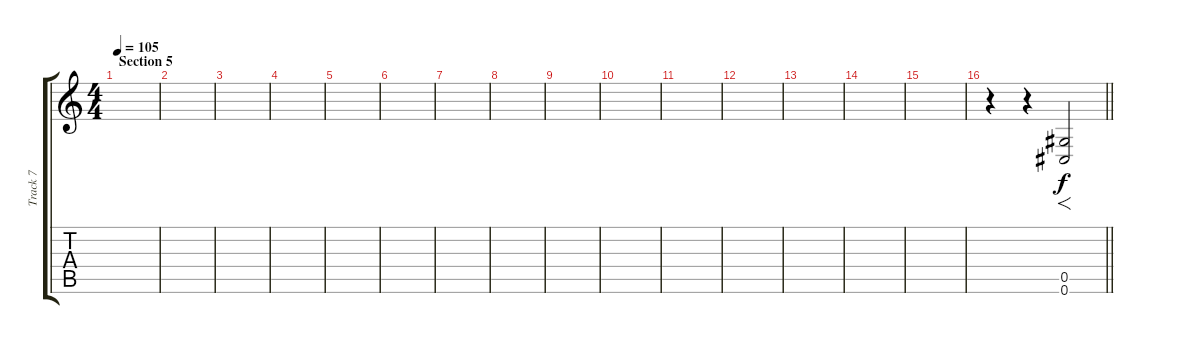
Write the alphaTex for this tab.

\track ("Track 7" "Track 7") {instrument distortionguitar}
\staff {score tabs}
\tuning (Eb4 Bb3 Gb3 Db3 Ab2 Db2) {hide}
\ts (4 4)
\section ("" "Section 5")
\tempo 105
\clef g2
\ks c
|
|
|
|
|
|
|
|
|
|
|
|
|
|
|
\barLineRight lightlight
r.4 r.4 (0.5 0.6).2{f}
